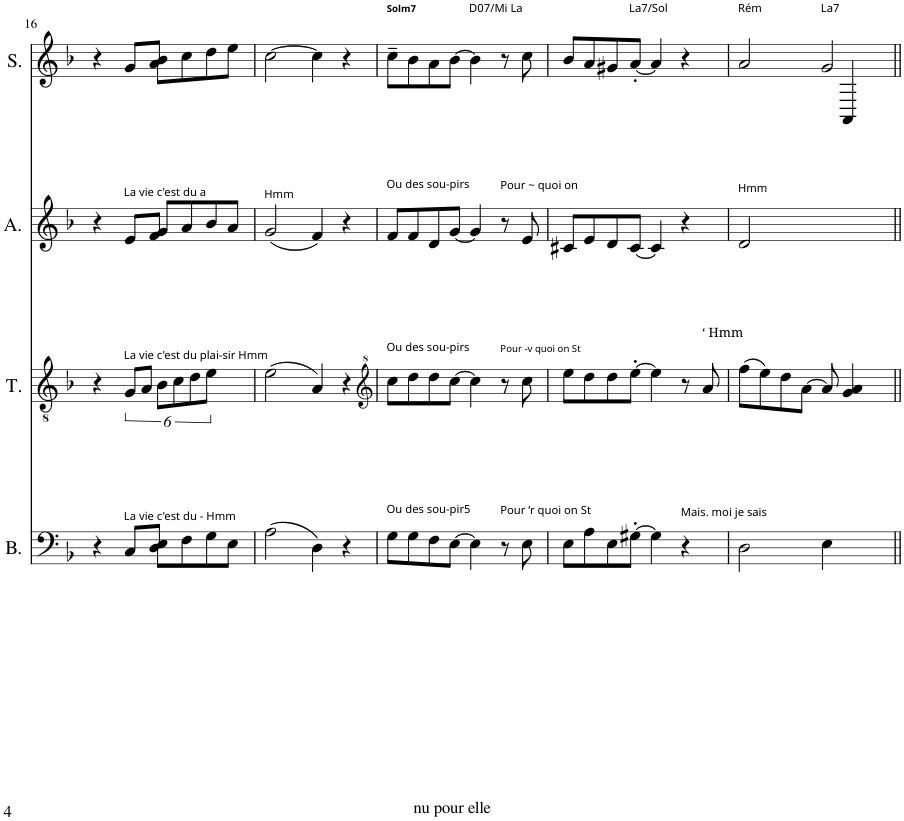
**kern	**kern	**kern	**kern
*part4	*part3	*part2	*part1
*staff4	*staff3	*staff2	*staff1
*I"Bass	*I"Ténor	*I"Alto	*I"Soprano
*I'B.	*I'T.	*I'A.	*I'S.
!!LO:PB:g=z
*clefF4	*clefGv2	*clefG2	*clefG2
*k[b-]	*k[b-]	*k[b-]	*k[b-]
*M2/2	*M2/2	*M2/2	*M2/2
=16	=16	=16	=16
*^	*	*^	*^
4r	12%5ryy	4r	4r	12%5ryy	4r	12%5ryy
!	!	!	!	!	!LO:TX:b:t=La vie c'est du a	!
!	!	!	!LO:TX:b:t=La vie c'est du plai-sir Hmm	!	!	!
!	!	!LO:TX:b:t=La vie c'est du - Hmm	!	!	!	!
8C/L	.	12G/L	8e/L	.	8g/L	.
.	.	12A/J	.	.	.	.
8D/J	.	.	8f/J	.	8a/J	.
.	8E\L	12B-\L	.	8g/L	.	8b-\L
2ryy	.	12c\	2ryy	.	2ryy	.
.	8F\	.	.	8a/	.	8cc\
.	.	12d\	.	.	.	.
.	8G\	12e\J	.	8b-/	.	8dd\
.	.	4ryy	.	.	.	.
.	8E\J	.	.	8a/J	.	8ee\J
.	12ryy	.	.	12ryy	.	12ryy
=17	=17	=17	=17	=17	=17	=17
!	!	!	!	!	!LO:TX:b:t=Hmm	!
*	*	*	*v	*v	*	*
*v	*v	*	*	*v	*v
(2A\	(2e\	(2g/	[2cc\
4D\)	4A/)	4f/)	4cc\]
4r	4r	4r	4r
=18	=18	=18	=18
*	*clefG^2	*	*
!	!	!	!LO:TX:a:B:t=Solm7
!	!	!	!LO:TX:b:t=Ou des sou-pirs
!	!	!LO:TX:b:t=Ou des sou-pirs	!
!	!LO:TX:b:t=Ou des sou-pir5	!	!
8G\L	8ccc\L	8f/L	8cc~\L
8G\	8ddd\	8f/	8b-\
8F\	8ddd\	8d/	8a\
[8E\J	[8ccc\J	[8g/J	[8b-\J
!	!	!	!LO:TX:a:t=D07/Mi La
4E\]	4ccc\]	4g/]	4b-\]
!	!	!	!LO:TX:b:t=Pour ~ quoi on
!	!	!LO:TX:b:t=Pour -v quoi on St	!
!	!LO:TX:b:t=Pour ‘r quoi on St	!	!
8r	8r	8r	8r
8E\	8ccc\	8e/	8cc\
=19	=19	=19	=19
8E\L	8eee\L	8c#X/L	8b-/L
8A\	8ddd\	8e/	8a/
8E\	8ddd\	8d/	8g#X/
!	!	!	!LO:TX:a:t=La7/Sol
[8G#X'\J	[8eee'\J	[8c#/J	[8a'/J
4G#\]	4eee\]	4c#/]	4a/]
!	!LO:TX:b:t=Mais. moi je sais	!	!
4r	8r	4r	4r
!	!LO:TX:a:t=‘ Hmm	!	!
.	8aa/	.	.
=20	=20	=20	=20
*	*	*	*^
!	!	!	!LO:TX:a:t=Rém	!
!	!	!	!LO:TX:b:t=Hmm	!
2D\	(8fff\L	2d/	2a/	8ryy
*	*	*	*v	*v
.	8eee\)	.	.
.	8ddd\	.	.
.	[8aa\J	.	.
!	!	!	!LO:TX:a:t=La7
4E\	8aa/]	2ryy	2g/
*	*	*	*^
.	4gg/ 4aa/	.	.	4AA/
4ryy	.	.	.	.
.	8ryy	.	.	8ryy
*	*	*	*v	*v
=||	=||	=||	=||
*-	*-	*-	*-
